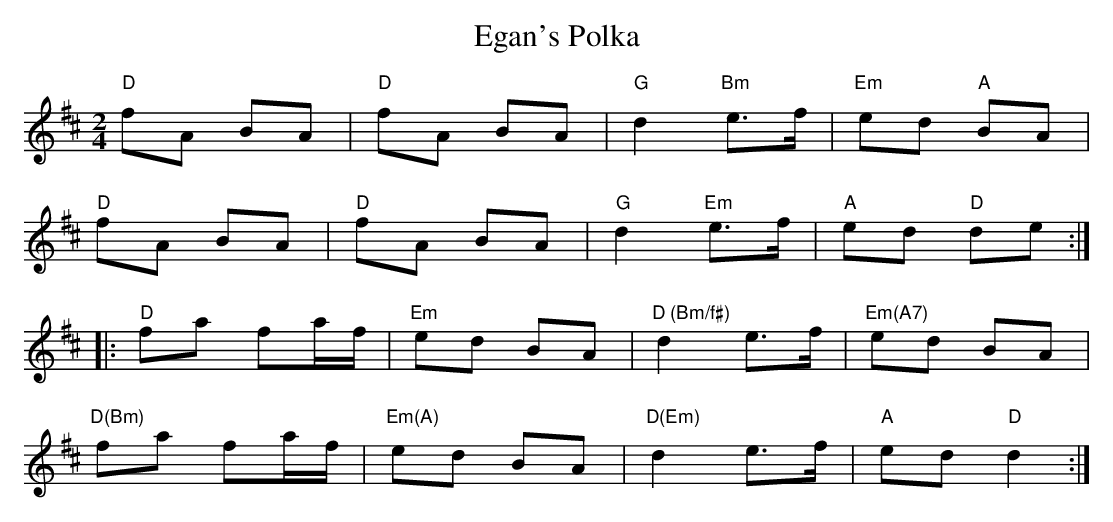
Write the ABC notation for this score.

X:1
T:Egan's Polka
M:2/4
L:1/8
K:D
"D"fA BA|"D"fA BA|"G"d2 "Bm"e>f|"Em"ed "A"BA|
"D"fA BA|"D"fA BA|"G"d2 "Em"e>f|"A"ed "D"de:|
|:"D"fa fa/f/|"Em"ed BA|"D (Bm/f#)" d2 e>f|"Em(A7)"ed BA|
"D(Bm)"fa fa/f/|"Em(A)"ed BA|"D(Em)"d2 e>f|"A"ed "D"d2:|
